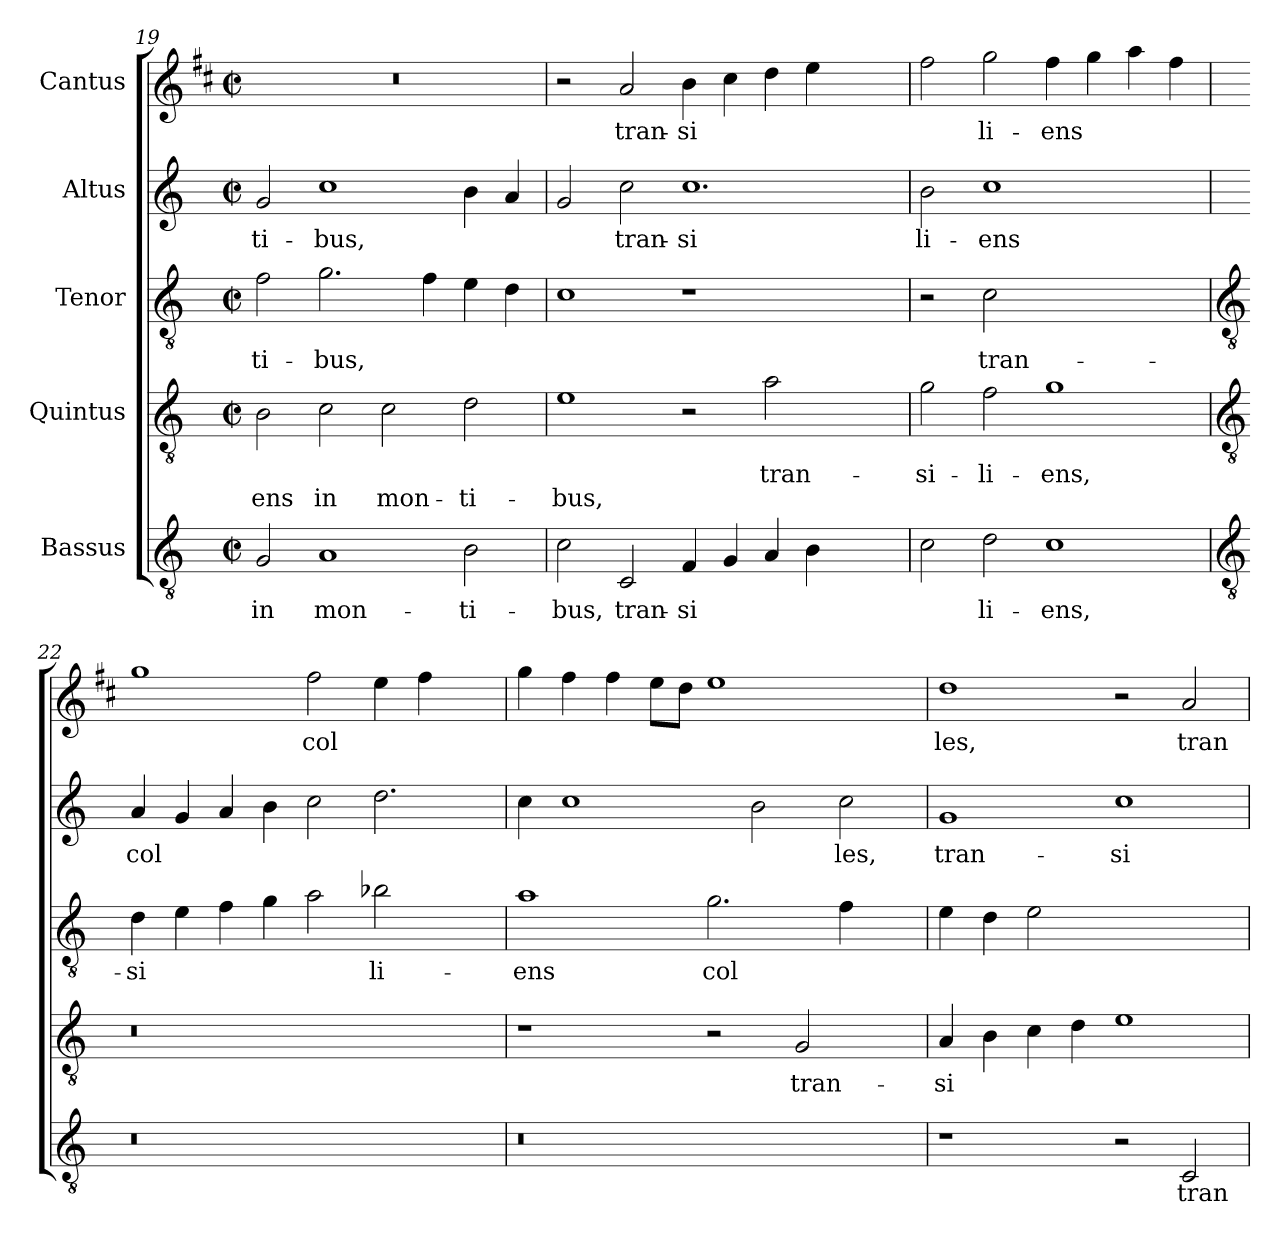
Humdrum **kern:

**kern	**text	**kern	**text	**text	**kern	**text	**kern	**text	**kern	**text
*part5	*part5	*part4	*part4	*part4	*part3	*part3	*part2	*part2	*part1	*part1
*staff5	*staff5	*staff4	*staff4	*staff4	*staff3	*staff3	*staff2	*staff2	*staff1	*staff1
*I"Bassus	*	*I"Quintus	*	*	*I"Tenor	*	*I"Altus	*	*I"Cantus	*
*clefGv2	*	*clefGv2	*	*	*clefGv2	*	*clefG2	*	*clefG2	*
*	*	*	*	*	*	*	*	*	*ITrd1c2	*
*k[]	*	*k[]	*	*	*k[]	*	*k[]	*	*k[]	*
*C:	*	*C:	*	*	*C:	*	*C:	*	*C:	*
*M4/2	*	*M4/2	*	*	*M4/2	*	*M4/2	*	*M4/2	*
*met(c|)	*	*met(c|)	*	*	*met(c|)	*	*met(c|)	*	*met(c|)	*
=19	=19	=19	=19	=19	=19	=19	=19	=19	=19	=19
!	!LO:LY:b	!	!	!LO:LY:b	!	!LO:LY:b	!	!LO:LY:b	!	!
2G	in	2B	.	-ens	2f	-ti-	2g	-ti-	0r	.
!	!LO:LY:b	!	!	!LO:LY:b	!	!LO:LY:b	!	!LO:LY:b	!	!
1A	mon-	2c	.	in	2.g	-bus,	1cc	-bus,	.	.
!	!	!	!	!LO:LY:b	!	!	!	!	!	!
.	.	2c	.	mon-	.	.	.	.	.	.
.	.	.	.	.	4f	.	.	.	.	.
!	!LO:LY:b	!	!	!LO:LY:b	!	!	!	!	!	!
2B	-ti-	2d	.	-ti-	4e	.	4b	.	.	.
.	.	.	.	.	4d	.	4a	.	.	.
=20	=20	=20	=20	=20	=20	=20	=20	=20	=20	=20
!	!LO:LY:b	!	!	!LO:LY:b	!	!	!	!	!	!
2c	-bus,	1e	.	-bus,	1c	.	2g	.	2r	.
!	!LO:LY:b	!	!	!	!	!	!	!LO:LY:b	!	!LO:LY:b
2C	tran-	.	.	.	.	.	2cc	tran-	2g	tran-
!	!LO:LY:b	!	!	!	!	!	!	!LO:LY:b	!	!LO:LY:b
4F	-si	2r	.	.	1r	.	1.cc	-si	4a	-si
4G	.	.	.	.	.	.	.	.	4b	.
!	!	!	!LO:LY:b	!	!	!	!	!	!	!
4A	.	2a	tran-	.	.	.	.	.	4cc	.
4B	.	.	.	.	.	.	.	.	4dd	.
2ryy	.	2ryy	.	.	2ryy	.	.	.	2ryy	.
=21	=21	=21	=21	=21	=21	=21	=21	=21	=21	=21
!	!	!	!LO:LY:b	!	!	!	!	!LO:LY:b	!	!
2c	.	2g	-si-	.	2r	.	2b	li-	2ee	.
!	!LO:LY:b	!	!LO:LY:b	!	!	!LO:LY:b	!	!LO:LY:b	!	!LO:LY:b
2d	li-	2f	-li-	.	2c	tran-	1cc	-ens	2ff	li-
!	!LO:LY:b	!	!LO:LY:b	!	!	!	!	!	!	!LO:LY:b
1c	-ens,	1g	-ens,	.	1ryy	.	.	.	4ee	-ens
.	.	.	.	.	.	.	.	.	4ff	.
.	.	.	.	.	.	.	2ryy	.	4gg	.
.	.	.	.	.	.	.	.	.	4ee	.
!!LO:LB:g=z
=22	=22	=22	=22	=22	=22	=22	=22	=22	=22	=22
*clefGv2	*	*clefGv2	*	*	*clefGv2	*	*	*	*	*
!	!	!	!	!	!	!LO:LY:b	!	!LO:LY:b	!	!
0r	.	0r	.	.	4d	-si	4a	col	1ff	.
.	.	.	.	.	4e	.	4g	.	.	.
.	.	.	.	.	4f	.	4a	.	.	.
.	.	.	.	.	4g	.	4b	.	.	.
!	!	!	!	!	!	!	!	!	!	!LO:LY:b
.	.	.	.	.	2a	.	2cc	.	2ee	col
!	!	!	!	!	!	!LO:LY:b	!	!	!	!
.	.	.	.	.	2b-	li-	2.dd	.	4dd	.
.	.	.	.	.	.	.	.	.	4ee	.
4ryy	.	4ryy	.	.	4ryy	.	.	.	4ryy	.
=23	=23	=23	=23	=23	=23	=23	=23	=23	=23	=23
!	!	!	!	!	!	!LO:LY:b	!	!	!	!
0r	.	1r	.	.	1a	-ens	4cc	.	4ff	.
.	.	.	.	.	.	.	1cc	.	4ee	.
.	.	.	.	.	.	.	.	.	4ee	.
.	.	.	.	.	.	.	.	.	8ddL	.
.	.	.	.	.	.	.	.	.	8ccJ	.
!	!	!	!	!	!	!LO:LY:b	!	!	!	!
.	.	2r	.	.	2.g	col	.	.	1dd	.
.	.	.	.	.	.	.	2b	.	.	.
!	!	!	!LO:LY:b	!	!	!	!	!	!	!
.	.	2G	tran-	.	.	.	.	.	.	.
!	!	!	!	!	!	!	!	!LO:LY:b	!	!
.	.	.	.	.	4f	.	2cc	les,	.	.
4ryy	.	4ryy	.	.	4ryy	.	.	.	4ryy	.
=24	=24	=24	=24	=24	=24	=24	=24	=24	=24	=24
!	!	!	!LO:LY:b	!	!	!	!	!LO:LY:b	!	!LO:LY:b
1r	.	4A	-si	.	4e	.	1g	tran-	1cc	les,
.	.	4B	.	.	4d	.	.	.	.	.
.	.	4c	.	.	2e	.	.	.	.	.
.	.	4d	.	.	.	.	.	.	.	.
!	!	!	!	!	!	!LO:LY:b	!	!LO:LY:b	!	!
2r	.	1e	.	.	[1cyy	les,	1cc	-si-	2r	.
!	!LO:LY:b	!	!	!	!	!	!	!	!	!LO:LY:b
2C	tran-	.	.	.	.	.	.	.	2g	tran-
=	=	=	=	=	=	=	=	=	=	=
*-	*-	*-	*-	*-	*-	*-	*-	*-	*-	*-
